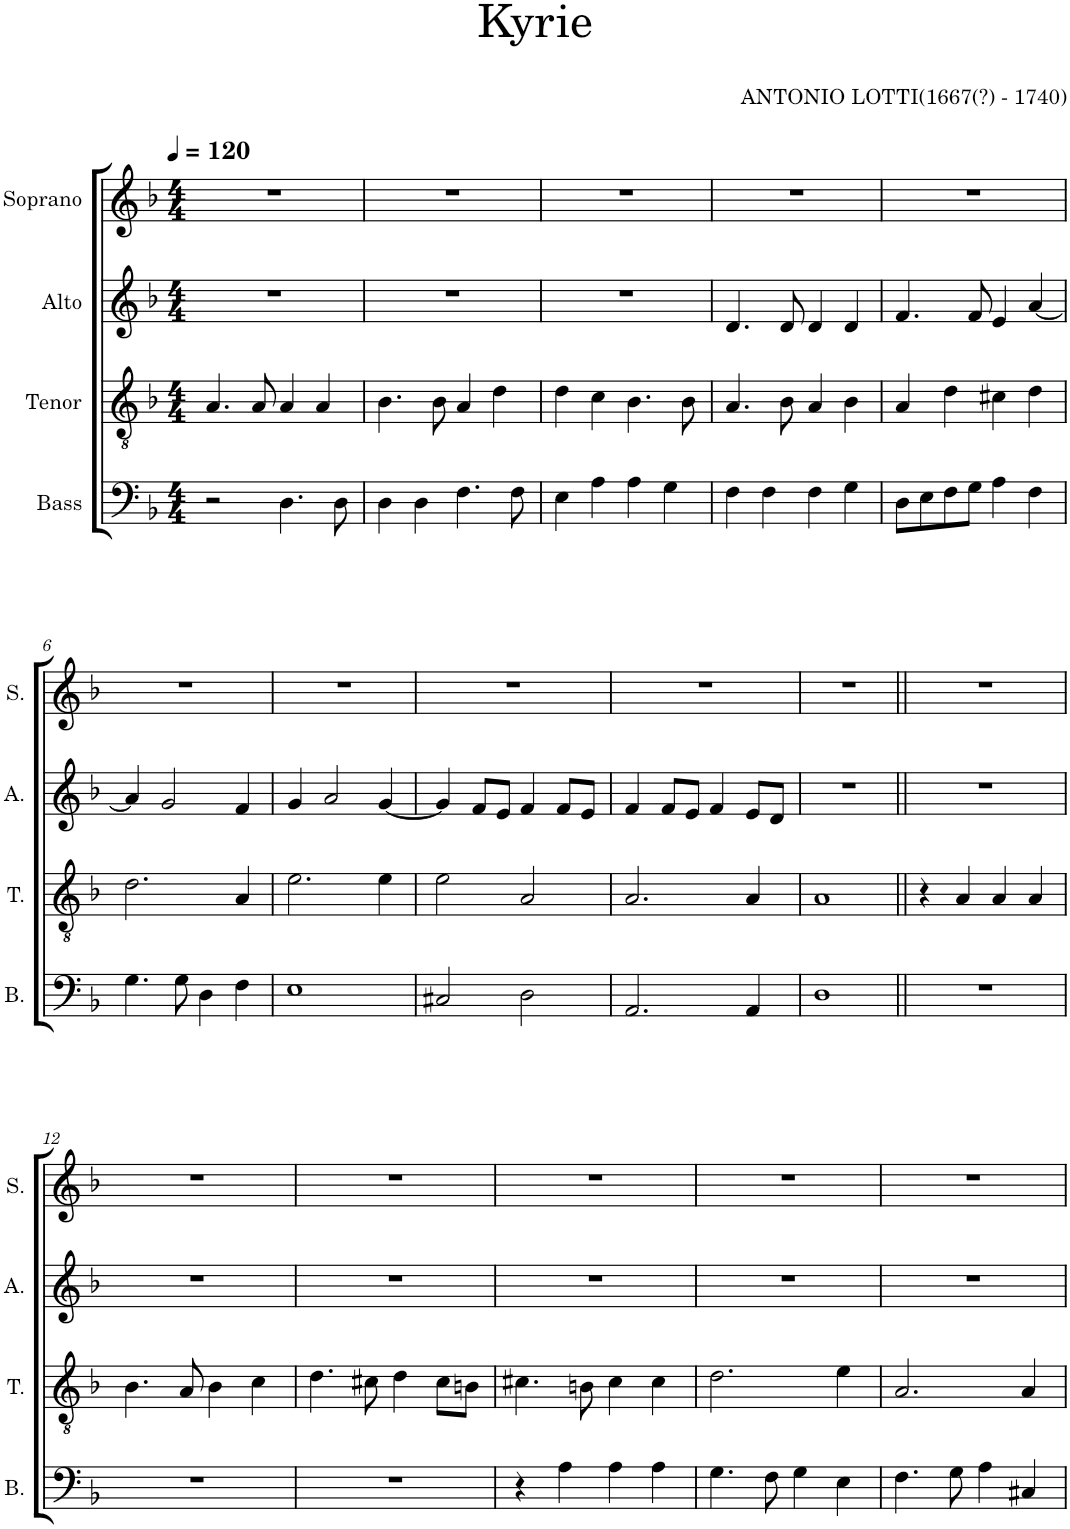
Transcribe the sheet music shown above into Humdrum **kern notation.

**kern	**kern	**kern	**kern
*part4	*part3	*part2	*part1
*staff4	*staff3	*staff2	*staff1
*I"Bass	*I"Tenor	*I"Alto	*I"Soprano
*I'B.	*I'T.	*I'A.	*I'S.
*clefF4	*clefGv2	*clefG2	*clefG2
*k[b-]	*k[b-]	*k[b-]	*k[b-]
*M4/4	*M4/4	*M4/4	*M4/4
*MM120	*MM120	*MM120	*MM120
=1	=1	=1	=1
2r	4.A/	1r	1r
.	8A/	.	.
4.D\	4A/	.	.
.	4A/	.	.
8D\	.	.	.
=2	=2	=2	=2
4D\	4.B-\	1r	1r
4D\	.	.	.
.	8B-\	.	.
4.F\	4A/	.	.
.	4d\	.	.
8F\	.	.	.
=3	=3	=3	=3
4E\	4d\	1r	1r
4A\	4c\	.	.
4A\	4.B-\	.	.
4G\	.	.	.
.	8B-\	.	.
=4	=4	=4	=4
4F\	4.A/	4.d/	1r
4F\	.	.	.
.	8B-\	8d/	.
4F\	4A/	4d/	.
4G\	4B-\	4d/	.
=5	=5	=5	=5
8D\L	4A/	4.f/	1r
8E\	.	.	.
8F\	4d\	.	.
8G\J	.	8f/	.
4A\	4c#X\	4e/	.
4F\	4d\	[4a/	.
!!LO:LB:g=z
=6	=6	=6	=6
4.G\	2.d\	4a/]	1r
.	.	2g/	.
8G\	.	.	.
4D\	.	.	.
4F\	4A/	4f/	.
=7	=7	=7	=7
1E	2.e\	4g/	1r
.	.	2a/	.
.	4e\	[4g/	.
=8	=8	=8	=8
2C#X/	2e\	4g/]	1r
.	.	8f/L	.
.	.	8e/J	.
2D\	2A/	4f/	.
.	.	8f/L	.
.	.	8e/J	.
=9	=9	=9	=9
2.AA/	2.A/	4f/	1r
.	.	8f/L	.
.	.	8e/J	.
.	.	4f/	.
4AA/	4A/	8e/L	.
.	.	8d/J	.
=10	=10	=10	=10
1D	1A	1r	1r
=11||	=11||	=11||	=11||
1r	4r	1r	1r
.	4A/	.	.
.	4A/	.	.
.	4A/	.	.
!!LO:LB:g=z
=12	=12	=12	=12
1r	4.B-\	1r	1r
.	8A/	.	.
.	4B-\	.	.
.	4c\	.	.
=13	=13	=13	=13
1r	4.d\	1r	1r
.	8c#X\	.	.
.	4d\	.	.
.	8c#\L	.	.
.	8Bn\J	.	.
=14	=14	=14	=14
4r	4.c#X\	1r	1r
4A\	.	.	.
.	8Bn\	.	.
4A\	4c#\	.	.
4A\	4c#\	.	.
=15	=15	=15	=15
4.G\	2.d\	1r	1r
8F\	.	.	.
4G\	.	.	.
4E\	4e\	.	.
=16	=16	=16	=16
4.F\	2.A/	1r	1r
8G\	.	.	.
4A\	.	.	.
4C#X/	4A/	.	.
=	=	=	=
*-	*-	*-	*-
